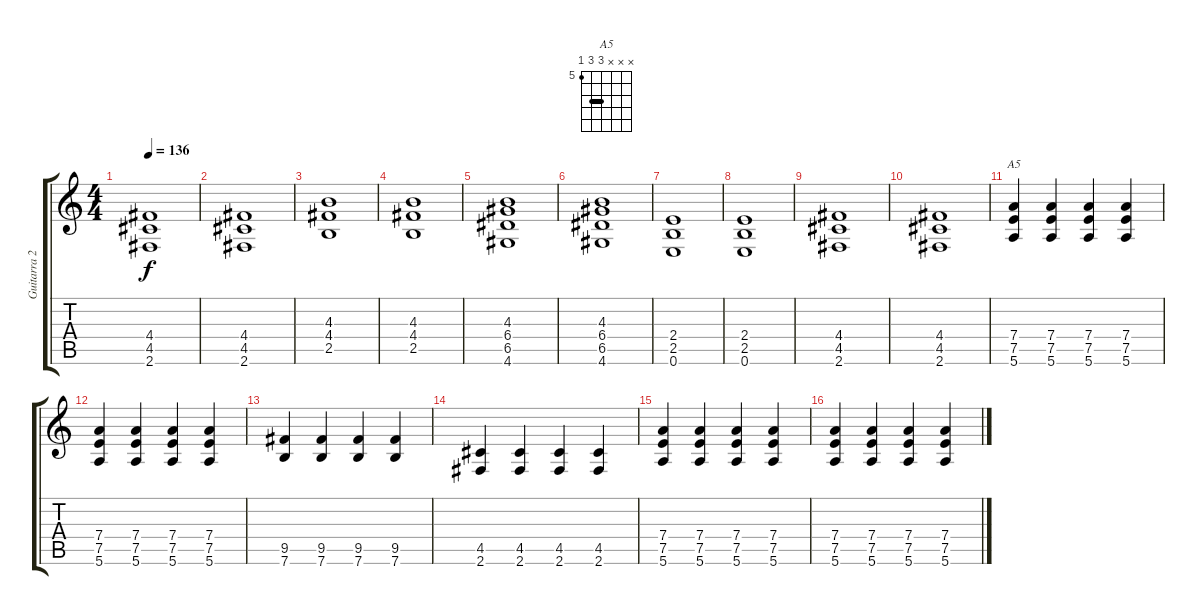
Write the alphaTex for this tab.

\track ("Guitarra 2" "Guitarra 2") {instrument distortionguitar}
\staff {score tabs}
\tuning (E4 B3 G3 D3 A2 E2) {hide}
\chord ("A5" x x x 7 7 5) {firstfret 5 barre 7}
\ts (4 4)
\tempo 136
\clef g2
\ks c
(4.4 4.5 2.6).1{dy f} |
(4.4 4.5 2.6).1 |
(4.3 4.4 2.5).1 |
(4.3 4.4 2.5).1 |
(4.3 6.4 6.5 4.6).1 |
(4.3 6.4 6.5 4.6).1 |
(2.4 2.5 0.6).1 |
(2.4 2.5 0.6).1 |
(4.4 4.5 2.6).1 |
(4.4 4.5 2.6).1 |
(7.4 7.5 5.6).4{ch "A5"} (7.4 7.5 5.6).4 (7.4 7.5 5.6).4 (7.4 7.5 5.6).4 |
(7.4 7.5 5.6).4 (7.4 7.5 5.6).4 (7.4 7.5 5.6).4 (7.4 7.5 5.6).4 |
(9.5 7.6).4 (9.5 7.6).4 (9.5 7.6).4 (9.5 7.6).4 |
(4.5 2.6).4 (4.5 2.6).4 (4.5 2.6).4 (4.5 2.6).4 |
(7.4 7.5 5.6).4 (7.4 7.5 5.6).4 (7.4 7.5 5.6).4 (7.4 7.5 5.6).4 |
(7.4 7.5 5.6).4 (7.4 7.5 5.6).4 (7.4 7.5 5.6).4 (7.4 7.5 5.6).4
